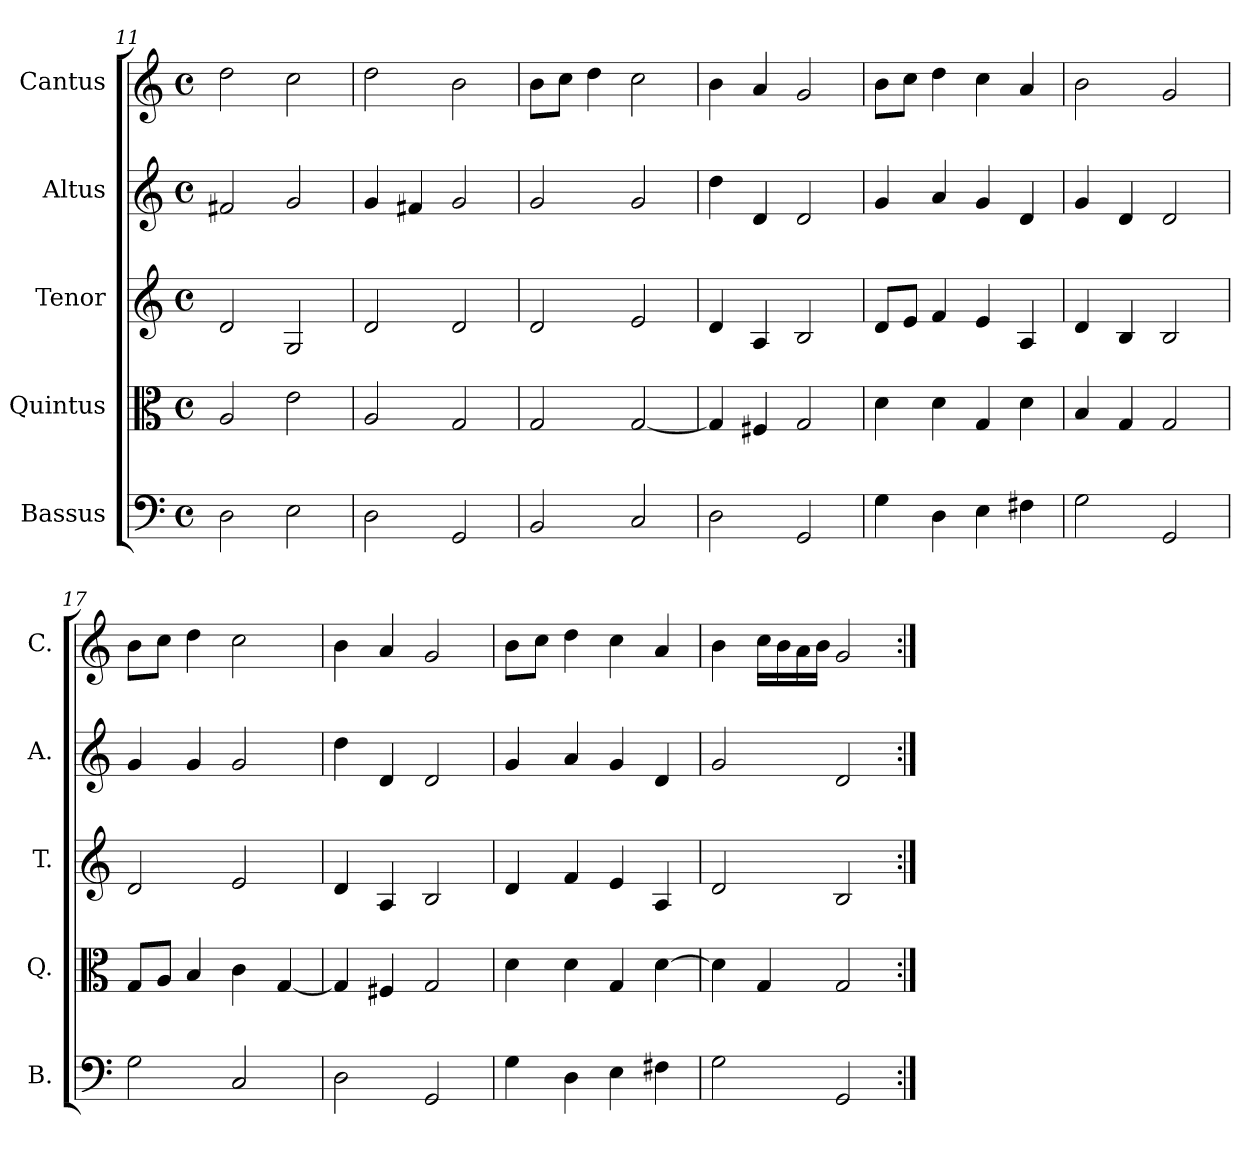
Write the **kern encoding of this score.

**kern	**kern	**kern	**kern	**kern
*part5	*part4	*part3	*part2	*part1
*staff5	*staff4	*staff3	*staff2	*staff1
*I"Bassus	*I"Quintus	*I"Tenor	*I"Altus	*I"Cantus
*I'B.	*I'Q.	*I'T.	*I'A.	*I'C.
*clefF4	*clefC3	*clefG2	*clefG2	*clefG2
*k[]	*k[]	*k[]	*k[]	*k[]
*C:	*C:	*C:	*C:	*C:
*M4/4	*M4/4	*M4/4	*M4/4	*M4/4
*met(c)	*met(c)	*met(c)	*met(c)	*met(c)
=11	=11	=11	=11	=11
2D\	2A/	2d/	2f#X/	2dd\
2E\	2e\	2G/	2g/	2cc\
=12	=12	=12	=12	=12
2D\	2A/	2d/	4g/	2dd\
.	.	.	4f#X/	.
2GG/	2G/	2d/	2g/	2b\
=13	=13	=13	=13	=13
2BB/	2G/	2d/	2g/	8b\L
.	.	.	.	8cc\J
.	.	.	.	4dd\
2C/	[2G/	2e/	2g/	2cc\
=14	=14	=14	=14	=14
2D\	4G/]	4d/	4dd\	4b\
.	4F#X/	4A/	4d/	4a/
2GG/	2G/	2B/	2d/	2g/
!!LO:LB:g=z
=15	=15	=15	=15	=15
4G\	4d\	8d/L	4g/	8b\L
.	.	8e/J	.	8cc\J
4D\	4d\	4f/	4a/	4dd\
4E\	4G/	4e/	4g/	4cc\
4F#X\	4d\	4A/	4d/	4a/
=16	=16	=16	=16	=16
2G\	4B/	4d/	4g/	2b\
.	4G/	4B/	4d/	.
2GG/	2G/	2B/	2d/	2g/
=17	=17	=17	=17	=17
2G\	8G/L	2d/	4g/	8b\L
.	8A/J	.	.	8cc\J
.	4B/	.	4g/	4dd\
2C/	4c\	2e/	2g/	2cc\
.	[4G/	.	.	.
=18	=18	=18	=18	=18
2D\	4G/]	4d/	4dd\	4b\
.	4F#X/	4A/	4d/	4a/
2GG/	2G/	2B/	2d/	2g/
=19	=19	=19	=19	=19
4G\	4d\	4d/	4g/	8b\L
.	.	.	.	8cc\J
4D\	4d\	4f/	4a/	4dd\
4E\	4G/	4e/	4g/	4cc\
4F#X\	[4d\	4A/	4d/	4a/
=20	=20	=20	=20	=20
2G\	4d\]	2d/	2g/	4b\
.	4G/	.	.	16cc\LL
.	.	.	.	16b\
.	.	.	.	16a\
.	.	.	.	16b\JJ
2GG/	2G/	2B/	2d/	2g/
=:|!	=:|!	=:|!	=:|!	=:|!
*-	*-	*-	*-	*-
